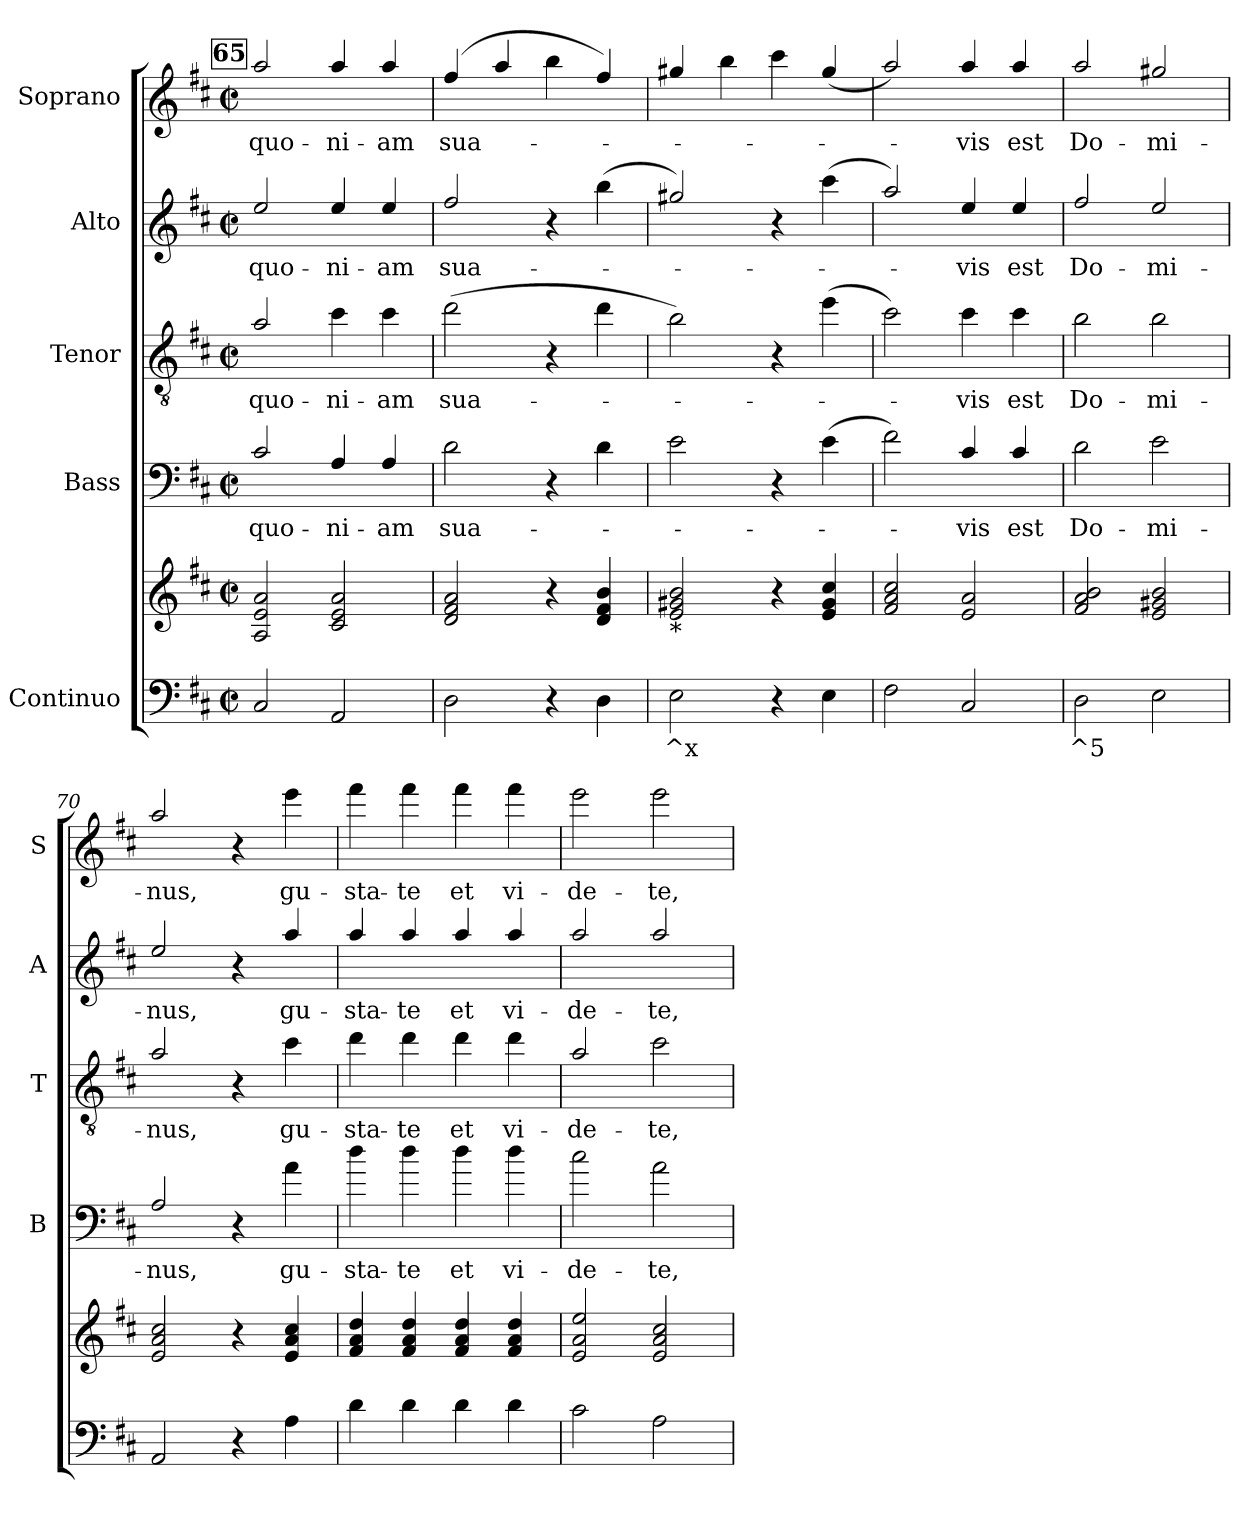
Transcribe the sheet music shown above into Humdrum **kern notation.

**kern	**text	**kern	**kern	**text	**kern	**text	**kern	**text	**kern	**text
*part5	*part5	*part5	*part4	*part4	*part3	*part3	*part2	*part2	*part1	*part1
*staff6	*staff6	*staff5	*staff4	*staff4	*staff3	*staff3	*staff2	*staff2	*staff1	*staff1
*I"Continuo	*	*	*I"Bass	*	*I"Tenor	*	*I"Alto	*	*I"Soprano	*
*	*	*	*I'B	*	*I'T	*	*I'A	*	*I'S	*
!!LO:LB:g=z
*clefF4	*	*clefG2	*clefF4	*	*clefGv2	*	*clefG2	*	*clefG2	*
*	*	*	*ITrd7c12	*	*ITrd7c12	*	*ITrd7c12	*	*ITrd7c12	*
*k[f#c#]	*	*k[f#c#]	*k[f#c#]	*	*k[f#c#]	*	*k[f#c#]	*	*k[f#c#]	*
*D:	*	*D:	*D:	*	*D:	*	*D:	*	*D:	*
*M2/2	*	*M2/2	*M2/2	*	*M2/2	*	*M2/2	*	*M2/2	*
*met(c|)	*	*met(c|)	*met(c|)	*	*met(c|)	*	*met(c|)	*	*met(c|)	*
!!LO:REH:place=s1:a:B:fs=8.3:t=65
=65	=65	=65	=65	=65	=65	=65	=65	=65	=65	=65
!	!	!	!	!LO:LY:b	!	!	!	!	!	!
!	!	!	!	!	!	!LO:LY:b	!	!	!	!
!	!	!	!	!	!	!	!	!LO:LY:b	!	!
!	!	!	!	!	!	!	!	!	!	!LO:LY:b
2C#/	.	2A!/ 2e!/ 2a!/	2C#/	quo-	2A/	quo-	2e/	quo-	2a/	quo-
!	!	!	!	!LO:LY:b	!	!	!	!	!	!
!	!	!	!	!	!	!LO:LY:b	!	!	!	!
!	!	!	!	!	!	!	!	!LO:LY:b	!	!
!	!	!	!	!	!	!	!	!	!	!LO:LY:b
2AA/	.	2c#!/ 2e!/ 2a!/	4AA/	-ni-	4c#\	-ni-	4e/	-ni-	4a/	-ni-
!	!	!	!	!LO:LY:b	!	!	!	!	!	!
!	!	!	!	!	!	!LO:LY:b	!	!	!	!
!	!	!	!	!	!	!	!	!LO:LY:b	!	!
!	!	!	!	!	!	!	!	!	!	!LO:LY:b
.	.	.	4AA/	-am	4c#\	-am	4e/	-am	4a/	-am
=66	=66	=66	=66	=66	=66	=66	=66	=66	=66	=66
!	!	!	!	!LO:LY:b	!	!	!	!	!	!
!	!	!	!	!	!	!LO:LY:b	!	!	!	!
!	!	!	!	!	!	!	!	!LO:LY:b	!	!
!	!	!	!	!	!	!	!	!	!	!LO:LY:b
2D\	.	2d!/ 2f#!/ 2a!/	2D\	sua-	(>2d\	sua-	2f#/	sua-	(4f#/	sua-
.	.	.	.	.	.	.	.	.	4a/	.
4r	.	4r	4r	.	4r	.	4r	.	4b\	.
4D\	.	4d!/ 4f#!/ 4b!/	4D\	.	4d\	.	(>4b\	.	4f#/)	.
=67	=67	=67	=67	=67	=67	=67	=67	=67	=67	=67
!	!	!LO:TX:b:t=*	!	!	!	!	!	!	!	!
!	!LO:LY:b	!	!	!	!	!	!	!	!	!
2E\	^x	2e!/ 2g#X!/ 2b!/	2E\	.	2B\)	.	2g#X/)	.	4g#X/	.
.	.	.	.	.	.	.	.	.	4b\	.
4r	.	4r	4r	.	4r	.	4r	.	4cc#\	.
4E\	.	4e!/ 4g#!/ 4cc#!/	(>4E\	.	(>4e\	.	(>4cc#\	.	(<4g#/	.
=68	=68	=68	=68	=68	=68	=68	=68	=68	=68	=68
2F#\	.	2f#!/ 2a!/ 2cc#!/	2F#\)	.	2c#\)	.	2a/)	.	2a/)	.
!	!	!	!	!LO:LY:b	!	!	!	!	!	!
!	!	!	!	!	!	!LO:LY:b	!	!	!	!
!	!	!	!	!	!	!	!	!LO:LY:b	!	!
!	!	!	!	!	!	!	!	!	!	!LO:LY:b
2C#/	.	2e!/ 2a!/	4C#/	-vis	4c#\	-vis	4e/	-vis	4a/	-vis
!	!	!	!	!LO:LY:b	!	!	!	!	!	!
!	!	!	!	!	!	!LO:LY:b	!	!	!	!
!	!	!	!	!	!	!	!	!LO:LY:b	!	!
!	!	!	!	!	!	!	!	!	!	!LO:LY:b
.	.	.	4C#/	est	4c#\	est	4e/	est	4a/	est
=69	=69	=69	=69	=69	=69	=69	=69	=69	=69	=69
!	!LO:LY:b	!	!	!	!	!	!	!	!	!
!	!	!	!	!LO:LY:b	!	!	!	!	!	!
!	!	!	!	!	!	!LO:LY:b	!	!	!	!
!	!	!	!	!	!	!	!	!LO:LY:b	!	!
!	!	!	!	!	!	!	!	!	!	!LO:LY:b
2D\	^5	2f#!/ 2a!/ 2b!/	2D\	Do-	2B\	Do-	2f#/	Do-	2a/	Do-
!	!	!	!	!LO:LY:b	!	!	!	!	!	!
!	!	!	!	!	!	!LO:LY:b	!	!	!	!
!	!	!	!	!	!	!	!	!LO:LY:b	!	!
!	!	!	!	!	!	!	!	!	!	!LO:LY:b
2E\	.	2e!/ 2g#X!/ 2b!/	2E\	-mi-	2B\	-mi-	2e/	-mi-	2g#X/	-mi-
=70	=70	=70	=70	=70	=70	=70	=70	=70	=70	=70
!	!	!	!	!LO:LY:b	!	!	!	!	!	!
!	!	!	!	!	!	!LO:LY:b	!	!	!	!
!	!	!	!	!	!	!	!	!LO:LY:b	!	!
!	!	!	!	!	!	!	!	!	!	!LO:LY:b
2AA/	.	2e!/ 2a!/ 2cc#!/	2AA/	-nus,	2A/	-nus,	2e/	-nus,	2a/	-nus,
4r	.	4r	4r	.	4r	.	4r	.	4r	.
!	!	!	!	!LO:LY:b	!	!	!	!	!	!
!	!	!	!	!	!	!LO:LY:b	!	!	!	!
!	!	!	!	!	!	!	!	!LO:LY:b	!	!
!	!	!	!	!	!	!	!	!	!	!LO:LY:b
4A\	.	4e!/ 4a!/ 4cc#!/	4A\	gu-	4c#\	gu-	4a/	gu-	4ee\	gu-
=71	=71	=71	=71	=71	=71	=71	=71	=71	=71	=71
!	!	!	!	!LO:LY:b	!	!	!	!	!	!
!	!	!	!	!	!	!LO:LY:b	!	!	!	!
!	!	!	!	!	!	!	!	!LO:LY:b	!	!
!	!	!	!	!	!	!	!	!	!	!LO:LY:b
4d\	.	4f#!/ 4a!/ 4dd!/	4d\	-sta-	4d\	-sta-	4a/	-sta-	4ff#\	-sta-
!	!	!	!	!LO:LY:b	!	!	!	!	!	!
!	!	!	!	!	!	!LO:LY:b	!	!	!	!
!	!	!	!	!	!	!	!	!LO:LY:b	!	!
!	!	!	!	!	!	!	!	!	!	!LO:LY:b
4d\	.	4f#!/ 4a!/ 4dd!/	4d\	-te	4d\	-te	4a/	-te	4ff#\	-te
!	!	!	!	!LO:LY:b	!	!	!	!	!	!
!	!	!	!	!	!	!LO:LY:b	!	!	!	!
!	!	!	!	!	!	!	!	!LO:LY:b	!	!
!	!	!	!	!	!	!	!	!	!	!LO:LY:b
4d\	.	4f#!/ 4a!/ 4dd!/	4d\	et	4d\	et	4a/	et	4ff#\	et
!	!	!	!	!LO:LY:b	!	!	!	!	!	!
!	!	!	!	!	!	!LO:LY:b	!	!	!	!
!	!	!	!	!	!	!	!	!LO:LY:b	!	!
!	!	!	!	!	!	!	!	!	!	!LO:LY:b
4d\	.	4f#!/ 4a!/ 4dd!/	4d\	vi-	4d\	vi-	4a/	vi-	4ff#\	vi-
=72	=72	=72	=72	=72	=72	=72	=72	=72	=72	=72
!	!	!	!	!LO:LY:b	!	!	!	!	!	!
!	!	!	!	!	!	!LO:LY:b	!	!	!	!
!	!	!	!	!	!	!	!	!LO:LY:b	!	!
!	!	!	!	!	!	!	!	!	!	!LO:LY:b
2c#\	.	2e!/ 2a!/ 2ee!/	2c#\	-de-	2A/	-de-	2a/	-de-	2ee\	-de-
!	!	!	!	!LO:LY:b	!	!	!	!	!	!
!	!	!	!	!	!	!LO:LY:b	!	!	!	!
!	!	!	!	!	!	!	!	!LO:LY:b	!	!
!	!	!	!	!	!	!	!	!	!	!LO:LY:b
2A\	.	2e!/ 2a!/ 2cc#!/	2A\	-te,	2c#\	-te,	2a/	-te,	2ee\	-te,
=	=	=	=	=	=	=	=	=	=	=
*-	*-	*-	*-	*-	*-	*-	*-	*-	*-	*-
